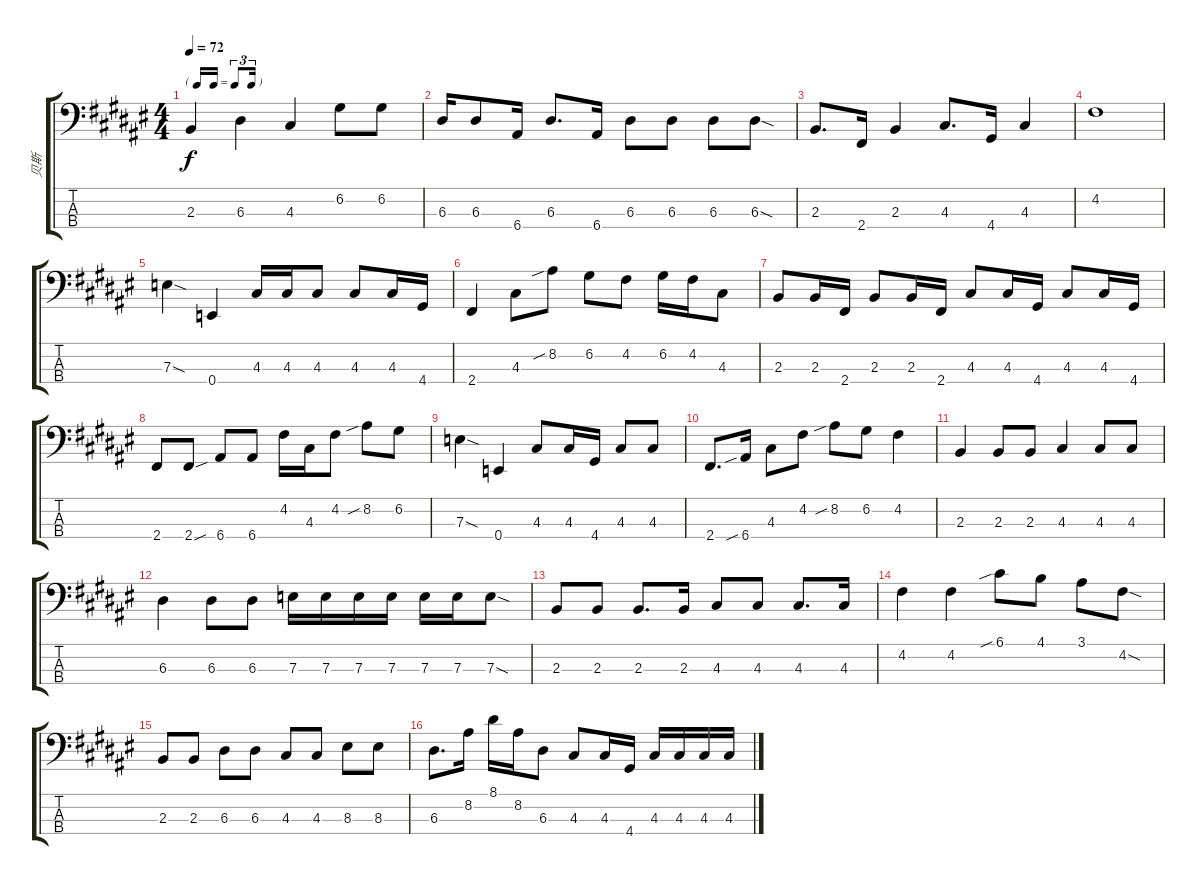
\track ("贝斯" "贝斯") {instrument electricbassfinger}
\staff {score tabs}
\tuning (G2 D2 A1 E1) {hide}
\ts (4 4)
\tf triplet16th
\tempo 72
\clef f4
\ks f#
2.3.4{dy f} 6.3.4 4.3.4 6.2.8 6.2.8 |
6.3.16 6.3.8 6.4.16 6.3.8{d} 6.4.16 6.3.8 6.3.8 6.3.8 6.3{sod}.8 |
2.3.8{d} 2.4.16 2.3.4 4.3.8{d} 4.4.16 4.3.4 |
4.2.1 |
7.3{sod}.4 0.4.4 4.3.16 4.3.16 4.3.8 4.3.8 4.3.16 4.4.16 |
2.4.4 4.3.8 8.2{sib}.8 6.2.8 4.2.8 6.2.16 4.2.16 4.3.8 |
2.3.8 2.3.16 2.4.16 2.3.8 2.3.16 2.4.16 4.3.8 4.3.16 4.4.16 4.3.8 4.3.16 4.4.16 |
2.4.8 2.4{sou}.8 6.4.8 6.4.8 4.2.16 4.3.16 4.2.8 8.2{sib}.8 6.2.8 |
7.3{sod}.4 0.4.4 4.3.8 4.3.16 4.4.16 4.3.8 4.3.8 |
2.4.8{d} 6.4{sib}.16 4.3.8 4.2.8 8.2{sib}.8 6.2.8 4.2.4 |
2.3.4 2.3.8 2.3.8 4.3.4 4.3.8 4.3.8 |
6.3.4 6.3.8 6.3.8 7.3.16 7.3.16 7.3.16 7.3.16 7.3.16 7.3.16 7.3{sod}.8 |
2.3.8 2.3.8 2.3.8{d} 2.3.16 4.3.8 4.3.8 4.3.8{d} 4.3.16 |
4.2.4 4.2.4 6.1{sib}.8 4.1.8 3.1.8 4.2{sod}.8 |
2.3.8 2.3.8 6.3.8 6.3.8 4.3.8 4.3.8 8.3.8 8.3.8 |
6.3.8{d} 8.2.16 8.1.16 8.2.16 6.3.8 4.3.8 4.3.16 4.4.16 4.3.16 4.3.16 4.3.16 4.3.16
